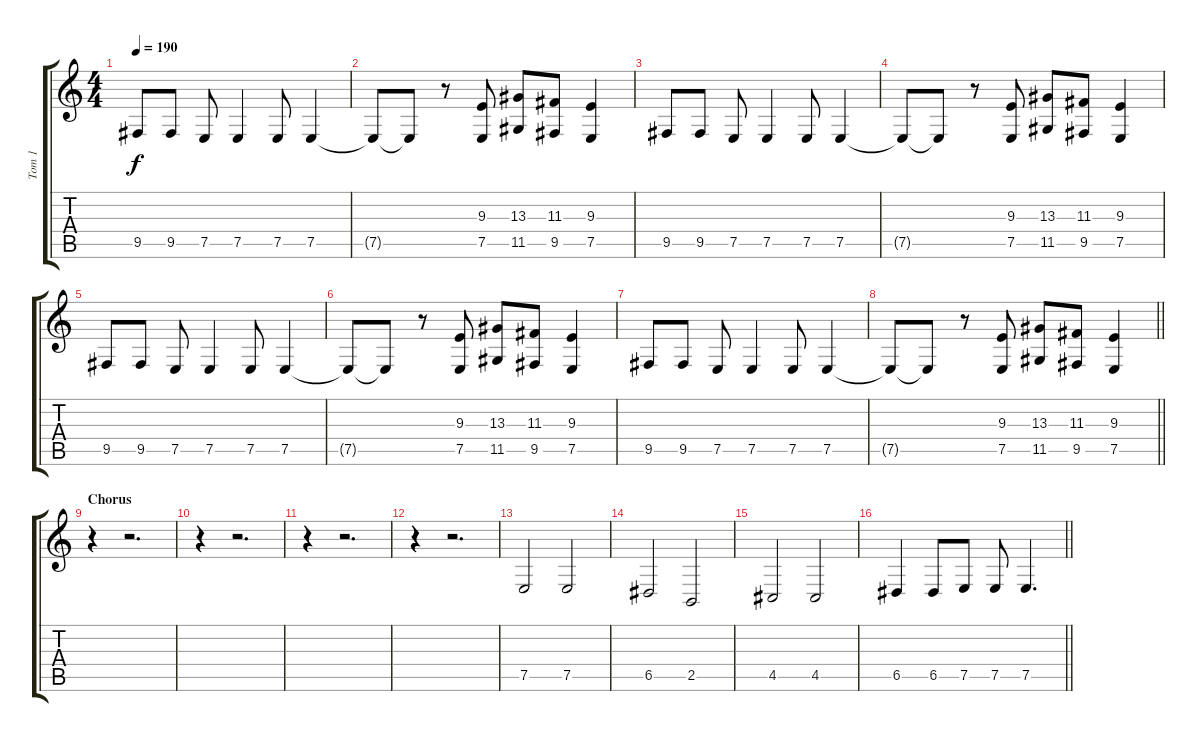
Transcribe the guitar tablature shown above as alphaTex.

\track ("Tom 1" "Tom 1") {instrument synthbrass1}
\staff {score tabs}
\tuning (E4 B3 G3 D3 A2 E2) {hide}
\ts (4 4)
\tempo 190
\clef g2
\ks c
9.5.8{dy f} 9.5.8 7.5.8 7.5.4 7.5.8 7.5.4 |
7.5{t}.8 7.5{t}.8 r.8 (9.3 7.5).8 (13.3 11.5).8 (11.3 9.5).8 (9.3 7.5).4 |
9.5.8 9.5.8 7.5.8 7.5.4 7.5.8 7.5.4 |
7.5{t}.8 7.5{t}.8 r.8 (9.3 7.5).8 (13.3 11.5).8 (11.3 9.5).8 (9.3 7.5).4 |
9.5.8 9.5.8 7.5.8 7.5.4 7.5.8 7.5.4 |
7.5{t}.8 7.5{t}.8 r.8 (9.3 7.5).8 (13.3 11.5).8 (11.3 9.5).8 (9.3 7.5).4 |
9.5.8 9.5.8 7.5.8 7.5.4 7.5.8 7.5.4 |
\barLineRight lightlight
7.5{t}.8 7.5{t}.8 r.8 (9.3 7.5).8 (13.3 11.5).8 (11.3 9.5).8 (9.3 7.5).4 |
\section ("" "Chorus")
r.4 r.2{d} |
r.4 r.2{d} |
r.4 r.2{d} |
r.4 r.2{d} |
7.5.2 7.5.2 |
6.5.2 2.5.2 |
4.5.2 4.5.2 |
\barLineRight lightlight
6.5.4 6.5.8 7.5.8 7.5.8 7.5.4{d}
